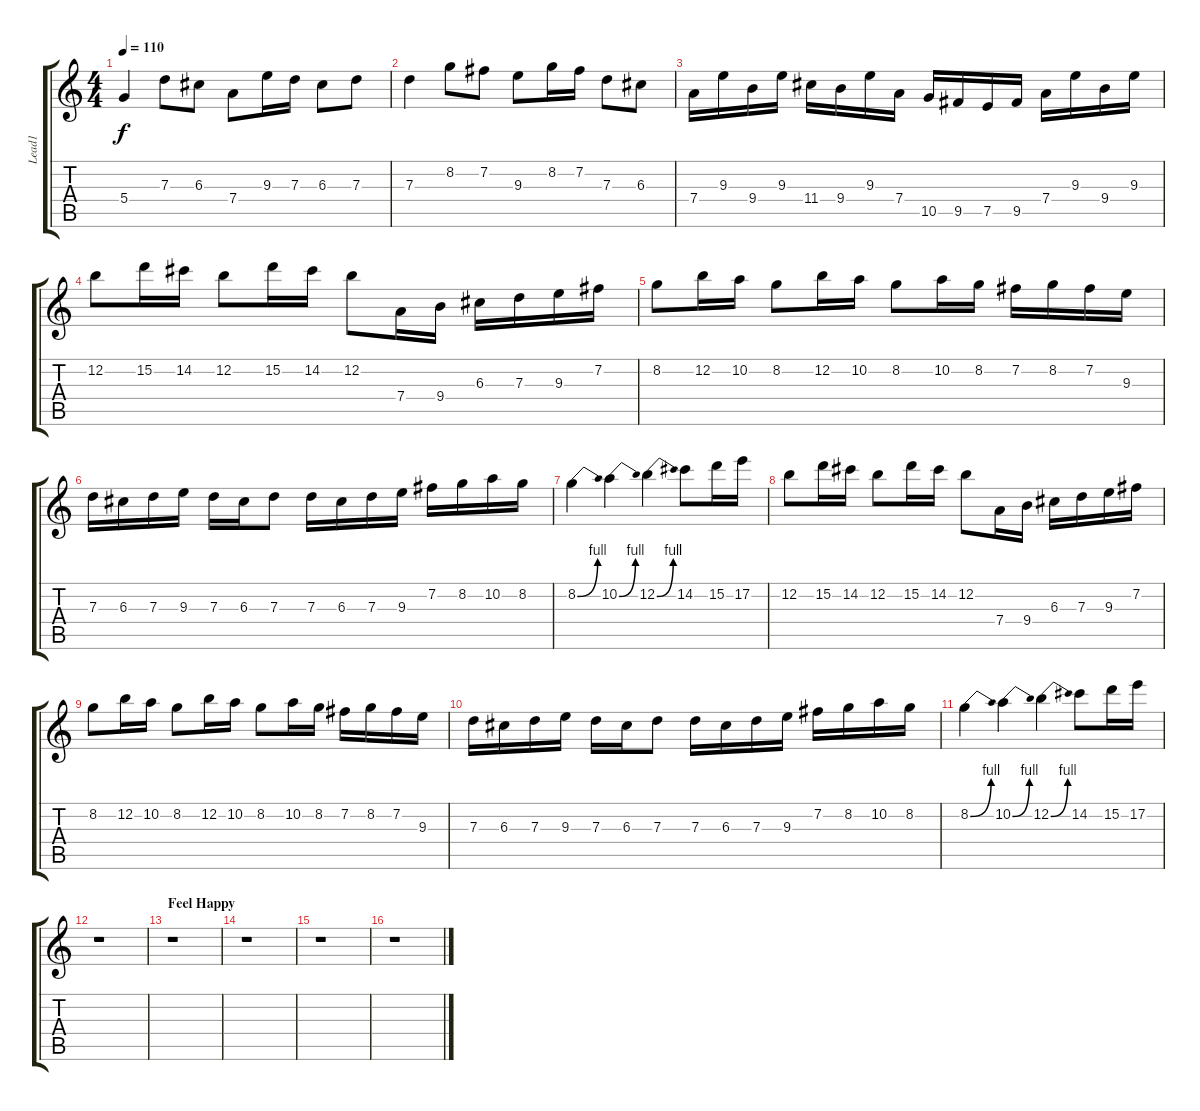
\track ("Lead1" "Lead1") {instrument overdrivenguitar}
\staff {score tabs}
\tuning (E4 B3 G3 D3 A2 E2) {hide}
\ts (4 4)
\tempo 110
\clef g2
\ks c
5.4.4{dy f} 7.3.8 6.3.8 7.4.8 9.3.16 7.3.16 6.3.8 7.3.8 |
7.3.4 8.2.8 7.2.8 9.3.8 8.2.16 7.2.16 7.3.8 6.3.8 |
7.4.16 9.3.16 9.4.16 9.3.16 11.4.16 9.4.16 9.3.16 7.4.16 10.5.16 9.5.16 7.5.16 9.5.16 7.4.16 9.3.16 9.4.16 9.3.16 |
12.2.8 15.2.16 14.2.16 12.2.8 15.2.16 14.2.16 12.2.8 7.4.16 9.4.16 6.3.16 7.3.16 9.3.16 7.2.16 |
8.2.8 12.2.16 10.2.16 8.2.8 12.2.16 10.2.16 8.2.8 10.2.16 8.2.16 7.2.16 8.2.16 7.2.16 9.3.16 |
7.3.16 6.3.16 7.3.16 9.3.16 7.3.16 6.3.16 7.3.8 7.3.16 6.3.16 7.3.16 9.3.16 7.2.16 8.2.16 10.2.16 8.2.16 |
8.2{be (bend 0 0 60 4)}.4 10.2{be (bend 0 0 60 4)}.4 12.2{be (bend 0 0 60 4)}.4 14.2.8 15.2.16 17.2.16 |
12.2.8 15.2.16 14.2.16 12.2.8 15.2.16 14.2.16 12.2.8 7.4.16 9.4.16 6.3.16 7.3.16 9.3.16 7.2.16 |
8.2.8 12.2.16 10.2.16 8.2.8 12.2.16 10.2.16 8.2.8 10.2.16 8.2.16 7.2.16 8.2.16 7.2.16 9.3.16 |
7.3.16 6.3.16 7.3.16 9.3.16 7.3.16 6.3.16 7.3.8 7.3.16 6.3.16 7.3.16 9.3.16 7.2.16 8.2.16 10.2.16 8.2.16 |
8.2{be (bend 0 0 60 4)}.4 10.2{be (bend 0 0 60 4)}.4 12.2{be (bend 0 0 60 4)}.4 14.2.8 15.2.16 17.2.16 |
r.1 |
\section ("" "Feel Happy")
r.1 |
r.1 |
r.1 |
r.1
